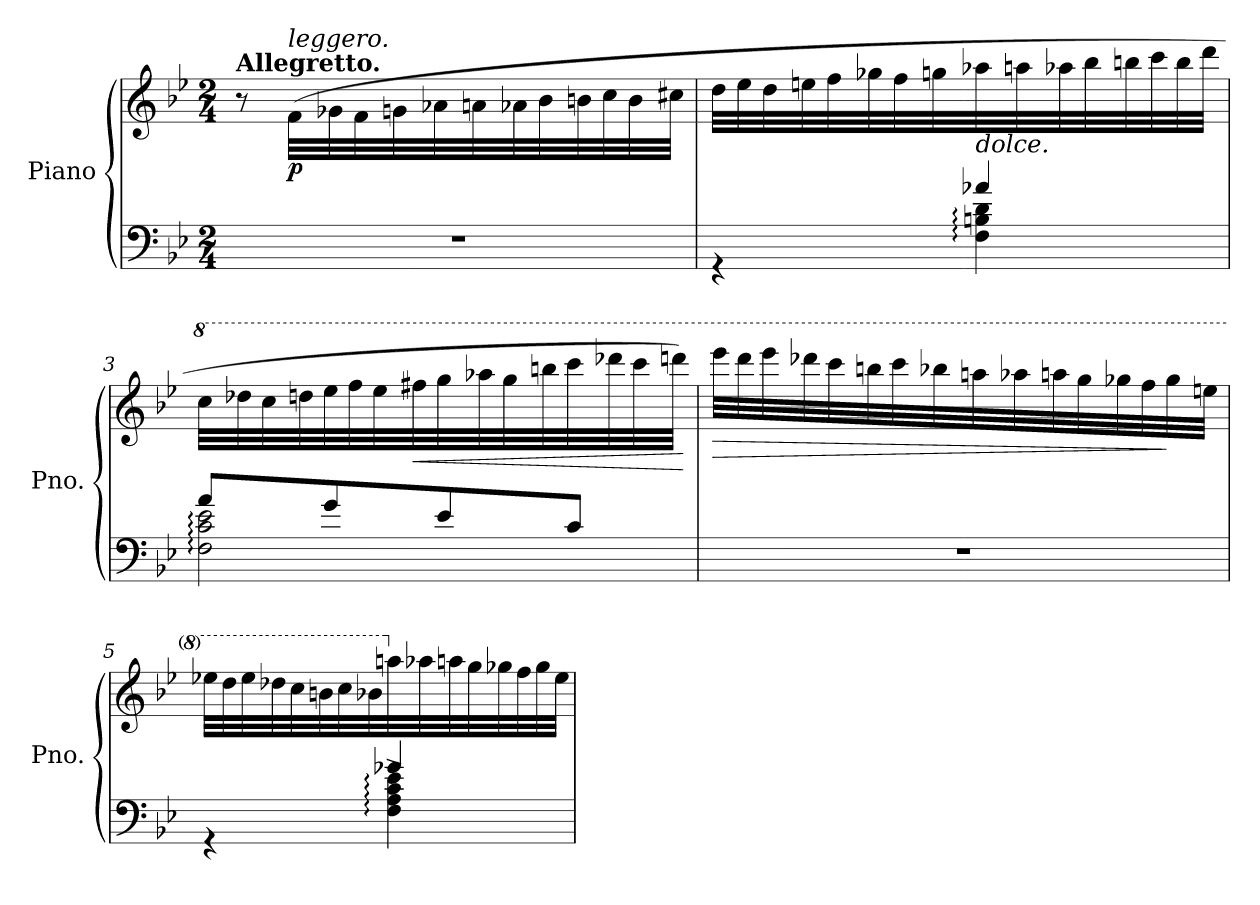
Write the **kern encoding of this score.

**kern	**kern	**dynam
*part1	*part1	*part1
*staff2	*staff1	*staff1/2
*I"Piano	*	*
*I'Pno.	*	*
*clefF4	*clefG2	*
*k[b-e-]	*k[b-e-]	*
*M2/4	*M2/4	*
=1	=1	=1
!	!LO:TX:a:B:t=Allegretto.	!
2r	8r	.
!	!LO:TX:a:i:t=leggero.	!
!	!	!LO:DY:b
.	(32f\LLL	p
.	32g-X\	.
.	32f\	.
.	32gn\	.
.	32a-X\	.
.	32an\	.
.	32a-X\	.
.	32b-\	.
.	32bn\	.
.	32cc\	.
.	32b\	.
.	32cc#X\JJJ	.
=2	=2	=2
*^	*	*
4rGG	4ryy	32dd\LLL	.
.	.	32ee-\	.
.	.	32dd\	.
.	.	32een\	.
.	.	32ff\	.
.	.	32gg-X\	.
.	.	32ff\	.
.	.	32ggn\	.
!LO:TX:a:i:t=dolce.	!	!	!
4F\: 4Bn\: 4d\:	4a-X/	32aa-X\	.
.	.	32aan\	.
.	.	32aa-X\	.
.	.	32bb-\	.
.	.	32bbn\	.
.	.	32ccc\	.
.	.	32bb\	.
.	.	32ddd\JJJ	.
!!LO:LB:g=z
=3	=3	=3	=3
*	*	*8va	*
2F\: 2c\: 2e-\:	8a/L	32ccc\LLL	.
.	.	32ddd-X\	.
.	.	32ccc\	.
.	.	32dddn\	.
.	8g/	32eee-\	.
.	.	32fff\	.
.	.	32eee-\	.
!	!	!	!LO:HP:b
.	.	32fff#X\	<
.	8e-/	32ggg\	.
.	.	32aaa-X\	.
.	.	32ggg\	.
.	.	32bbbn\	.
.	8c/J	32cccc\	.
.	.	32dddd-X\	.
.	.	32cccc\	.
.	.	32ddddn\JJJ)	.
*v	*v	*	*
.	.	[
=4	=4	=4
!	!	!LO:HP:b
2r	32eeee-\LLL	>
.	32dddd\	.
.	32eeee-\	.
.	32dddd-X\	.
.	32cccc\	.
.	32bbbn\	.
.	32cccc\	.
.	32bbb-X\	.
.	32aaan\	.
.	32aaa-X\	.
.	32aaan\	.
.	32ggg\	.
.	32ggg-X\	.
.	32fff\	.
.	32ggg-\	]
.	32eeen\JJJ	.
=5	=5	=5
*^	*	*
4rGG	4ryy	32eee-X\LLL	.
.	.	32ddd\	.
.	.	32eee-\	.
.	.	32ddd-X\	.
.	.	32ccc\	.
.	.	32bbn\	.
.	.	32ccc\	.
.	.	32bb-X\	.
*	*	*X8va	*
4F\:^ 4A\:^ 4c\:^ 4e-\:^	4g-X/	32aan\	.
.	.	32aa-X\	.
.	.	32aan\	.
.	.	32gg\	.
.	.	32gg-X\	.
.	.	32ff\	.
.	.	32gg-\	.
.	.	32ee-\JJJ	.
*v	*v	*	*
=	=	=
*-	*-	*-
